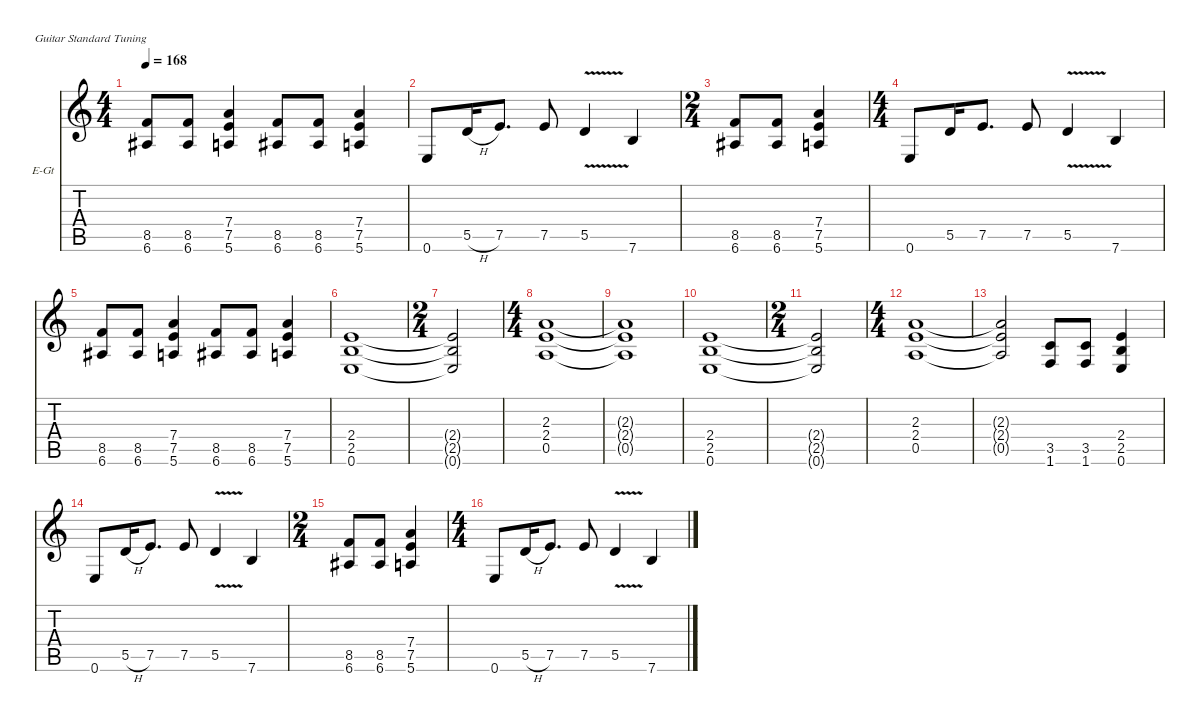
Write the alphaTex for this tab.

\hideDynamics
\bracketExtendMode nobrackets
\firstSystemTrackNameOrientation horizontal
\otherSystemsTrackNameOrientation horizontal
\track ("Guitar IV" "E-Gt") {instrument distortionguitar}
\staff {score tabs}
\tuning (E4 B3 G3 D3 A2 E2)
\ts (4 4)
\tempo 168
\clef g2
\ks c
(8.5 6.6{acc #}).8{dy f} (8.5 6.6{acc #}).8 (7.4 7.5 5.6).4 (8.5 6.6{acc #}).8 (8.5 6.6{acc #}).8 (7.4 7.5 5.6).4 |
0.6.8 5.5{h}.16 7.5.8{d} 7.5.8 5.5{v}.4 7.6.4 |
\ts (2 4)
(8.5 6.6{acc #}).8 (8.5 6.6{acc #}).8 (7.4 7.5 5.6).4 |
\ts (4 4)
0.6.8 5.5.16 7.5.8{d} 7.5.8 5.5{v}.4 7.6.4 |
(8.5 6.6{acc #}).8 (8.5 6.6{acc #}).8 (7.4 7.5 5.6).4 (8.5 6.6{acc #}).8 (8.5 6.6{acc #}).8 (7.4 7.5 5.6).4 |
(2.4 2.5 0.6).1 |
\ts (2 4)
(2.4{t} 2.5{t} 0.6{t}).2 |
\ts (4 4)
(2.3 2.4 0.5).1 |
(2.3{t} 2.4{t} 0.5{t}).1 |
(2.4 2.5 0.6).1 |
\ts (2 4)
(2.4{t} 2.5{t} 0.6{t}).2 |
\ts (4 4)
(2.3 2.4 0.5).1 |
(2.3{t} 2.4{t} 0.5{t}).2 (3.5 1.6).8 (3.5 1.6).8 (2.4 2.5 0.6).4 |
0.6.8 5.5{h}.16 7.5.8{d} 7.5.8 5.5{v}.4 7.6.4 |
\ts (2 4)
(8.5 6.6{acc #}).8 (8.5 6.6{acc #}).8 (7.4 7.5 5.6).4 |
\ts (4 4)
0.6.8 5.5{h}.16 7.5.8{d} 7.5.8 5.5{v}.4 7.6.4
